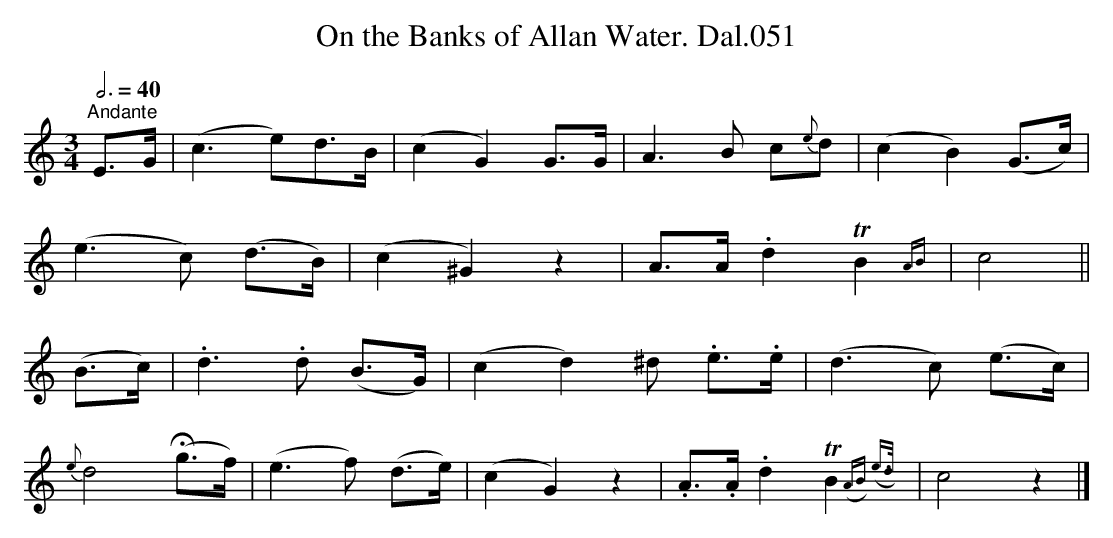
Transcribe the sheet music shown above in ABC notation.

X:1
T:On the Banks of Allan Water. Dal.051
M:3/4
Q:3/4=40
L:1/8
K:C
"^Andante"
E>G | (c3e)d>B | (c2G2) G>G | A3B c{e}d | (c2B2) (G>c) |
(e3c) (d>B) | (c2^G2) z2 | A>A .d2 TB2{AB} | c4 ||
(B>c) | .d3.d (B>G) | (c2d2) ^d .e>.e | (d3c) (e>c) |
{e}d4 (Hg>f) | (e3f) (d>e) | (c2G2)z2 | .A>.A .d2 TB2 {(AB) (e>d)} | c4 z2 |]
